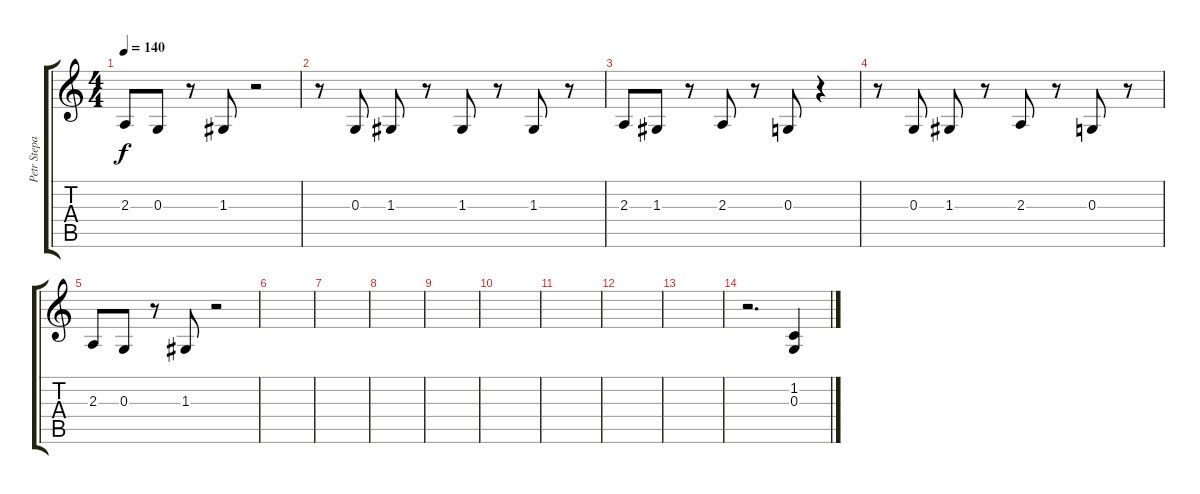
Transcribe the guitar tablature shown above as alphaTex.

\track ("Petr Stepan (zpev)" "Petr Stepa") {instrument tenorsax}
\staff {score tabs}
\tuning (E4 B3 G3 D3 A2 E2) {hide}
\ts (4 4)
\tempo 140
\clef g2
\ks c
2.3.8{dy f} 0.3.8 r.8 1.3.8 r.2 |
r.8 0.3.8 1.3.8 r.8 1.3.8 r.8 1.3.8 r.8 |
2.3.8 1.3.8 r.8 2.3.8 r.8 0.3.8 r.4 |
r.8 0.3.8 1.3.8 r.8 2.3.8 r.8 0.3.8 r.8 |
2.3.8 0.3.8 r.8 1.3.8 r.2 |
|
|
|
|
|
|
|
|
r.2{d} (1.2 0.3).4
